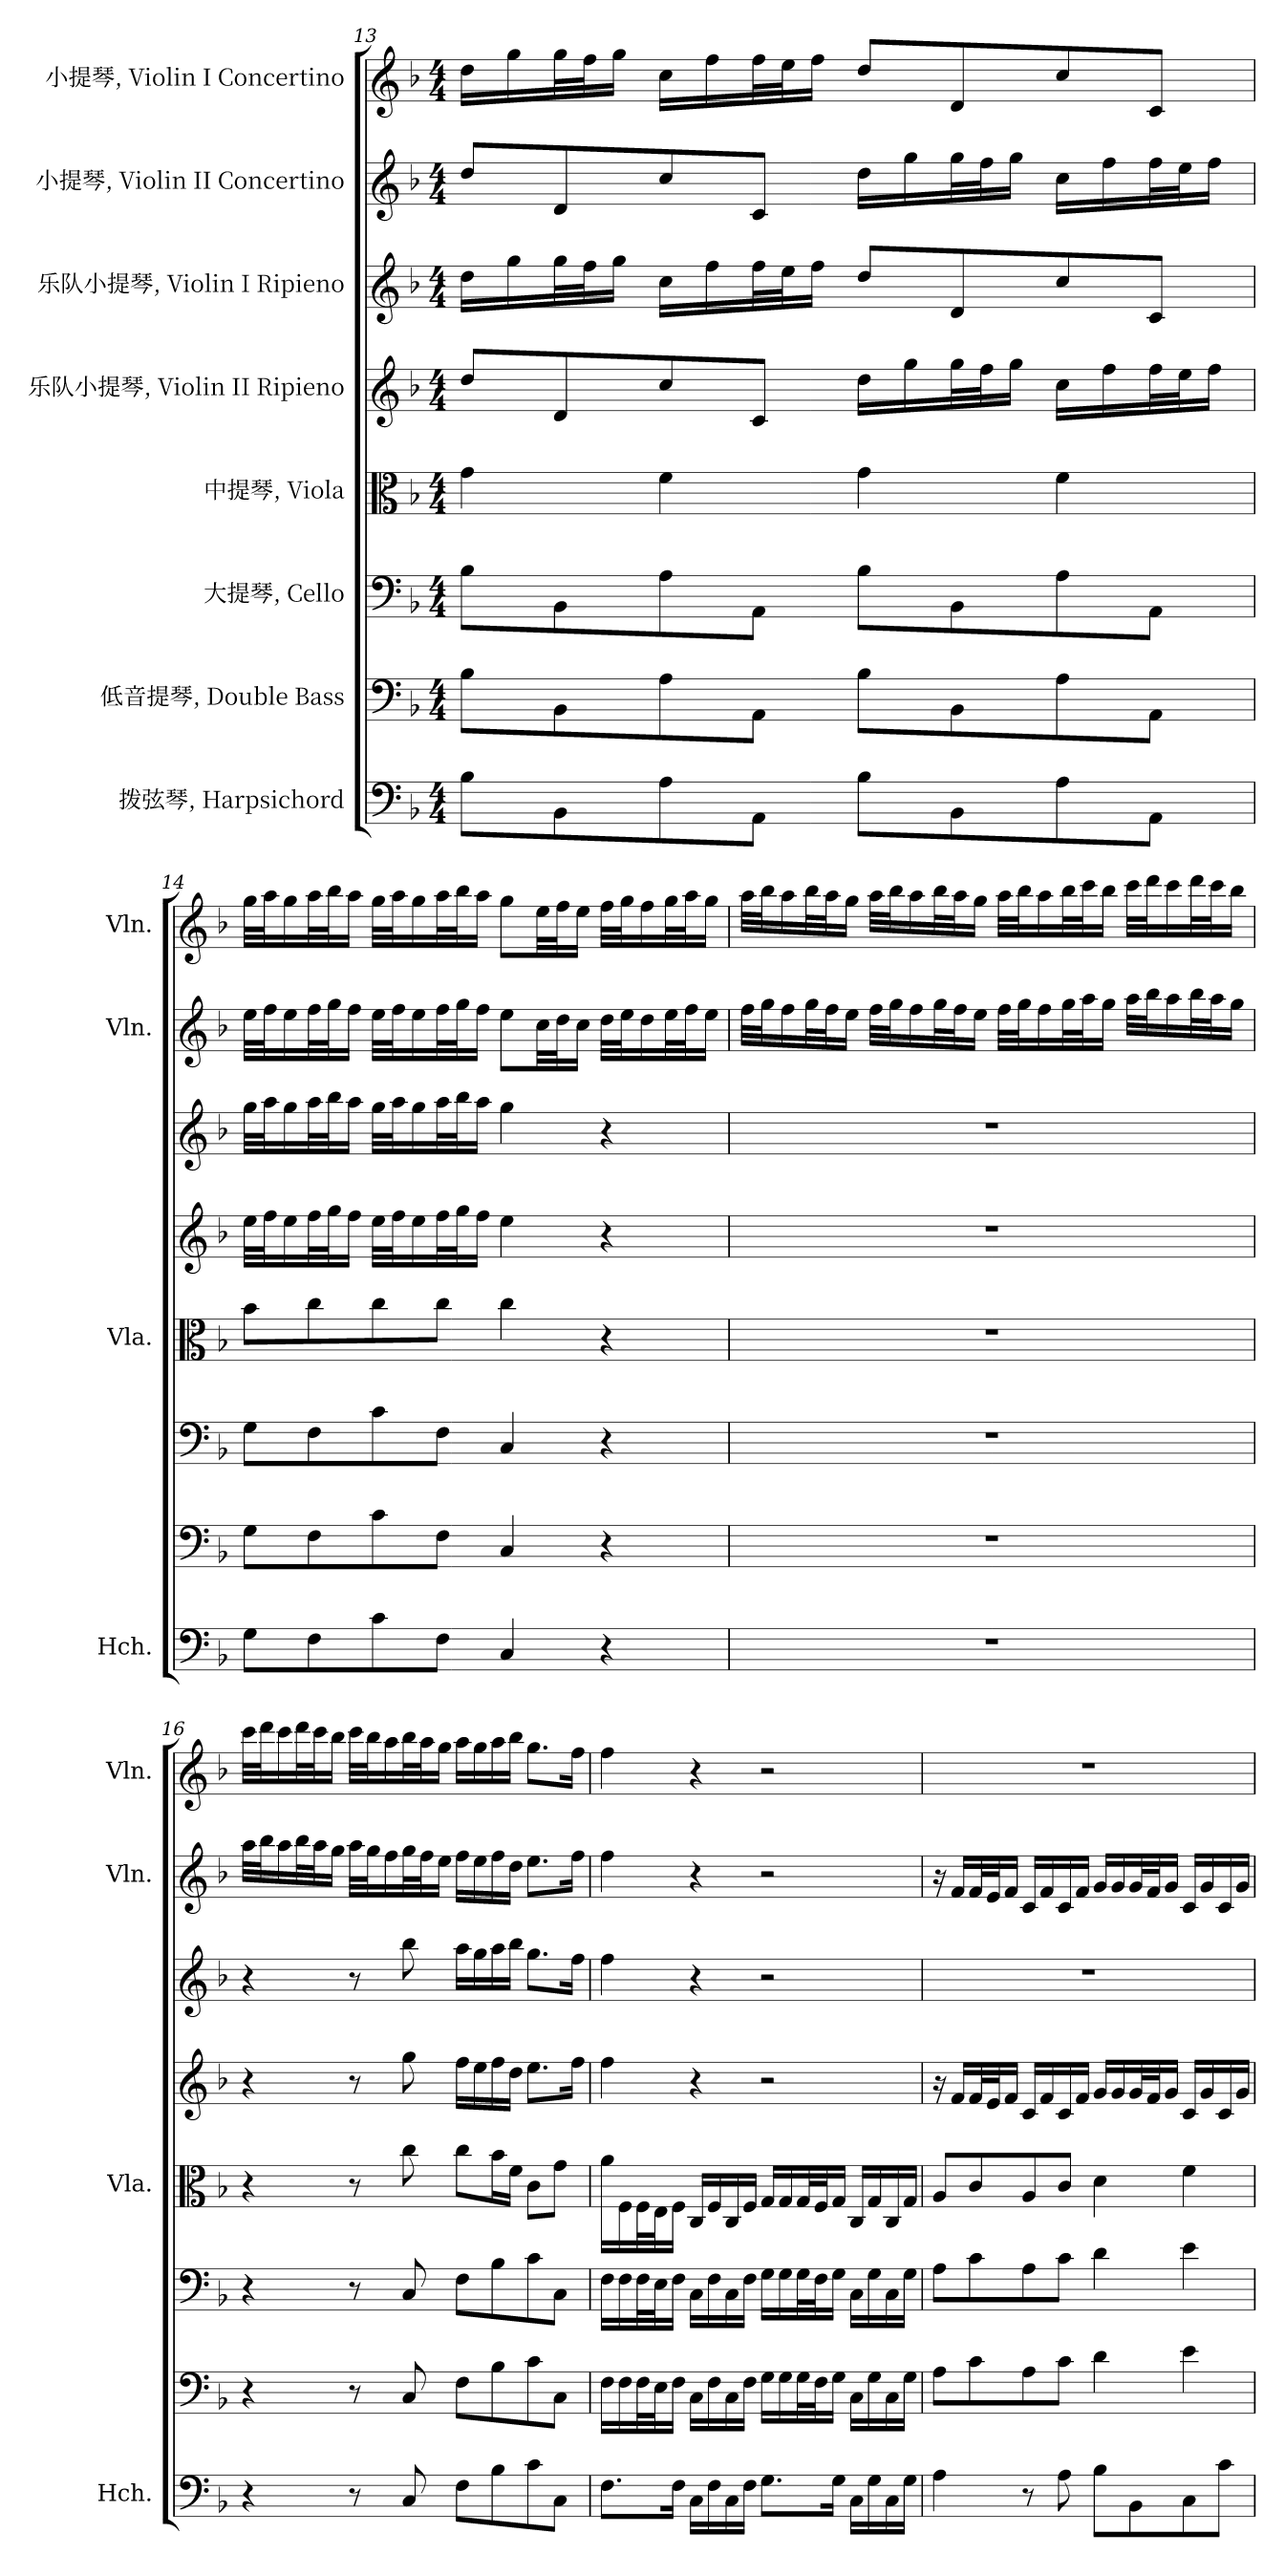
**kern	**kern	**kern	**kern	**kern	**kern	**kern	**kern
*part8	*part7	*part6	*part5	*part4	*part3	*part2	*part1
*staff8	*staff7	*staff6	*staff5	*staff4	*staff3	*staff2	*staff1
*I"拨弦琴, Harpsichord	*I"低音提琴, Double Bass	*I"大提琴, Cello	*I"中提琴, Viola	*I"乐队小提琴, Violin II Ripieno	*I"乐队小提琴, Violin  I Ripieno	*I"小提琴, Violin II Concertino	*I"小提琴, Violin  I Concertino
*I'Hch.	*	*	*I'Vla.	*	*	*I'Vln.	*I'Vln.
!!LO:PB:g=z
*clefF4	*clefF4	*clefF4	*clefC3	*clefG2	*clefG2	*clefG2	*clefG2
*	*ITrd7c12	*	*	*	*	*	*
*k[b-]	*k[b-]	*k[b-]	*k[b-]	*k[b-]	*k[b-]	*k[b-]	*k[b-]
*M4/4	*M4/4	*M4/4	*M4/4	*M4/4	*M4/4	*M4/4	*M4/4
=13	=13	=13	=13	=13	=13	=13	=13
8B-\L	8BB-\L	8B-\L	4g\	8dd/L	16dd\LL	8dd/L	16dd\LL
.	.	.	.	.	16gg\	.	16gg\
8BB-\	8BBB-\	8BB-\	.	8d/	32gg\L	8d/	32gg\L
.	.	.	.	.	32ff\J	.	32ff\J
.	.	.	.	.	16gg\JJ	.	16gg\JJ
8A\	8AA\	8A\	4f\	8cc/	16cc\LL	8cc/	16cc\LL
.	.	.	.	.	16ff\	.	16ff\
8AA\J	8AAA\J	8AA\J	.	8c/J	32ff\L	8c/J	32ff\L
.	.	.	.	.	32ee\J	.	32ee\J
.	.	.	.	.	16ff\JJ	.	16ff\JJ
8B-\L	8BB-\L	8B-\L	4g\	16dd\LL	8dd/L	16dd\LL	8dd/L
.	.	.	.	16gg\	.	16gg\	.
8BB-\	8BBB-\	8BB-\	.	32gg\L	8d/	32gg\L	8d/
.	.	.	.	32ff\J	.	32ff\J	.
.	.	.	.	16gg\JJ	.	16gg\JJ	.
8A\	8AA\	8A\	4f\	16cc\LL	8cc/	16cc\LL	8cc/
.	.	.	.	16ff\	.	16ff\	.
8AA\J	8AAA\J	8AA\J	.	32ff\L	8c/J	32ff\L	8c/J
.	.	.	.	32ee\J	.	32ee\J	.
.	.	.	.	16ff\JJ	.	16ff\JJ	.
=14	=14	=14	=14	=14	=14	=14	=14
8G\L	8GG\L	8G\L	8b-\L	32ee\LLL	32gg\LLL	32ee\LLL	32gg\LLL
.	.	.	.	32ff\J	32aa\J	32ff\J	32aa\J
.	.	.	.	16ee\	16gg\	16ee\	16gg\
8F\	8FF\	8F\	8cc\	32ff\L	32aa\L	32ff\L	32aa\L
.	.	.	.	32gg\J	32bb-\J	32gg\J	32bb-\J
.	.	.	.	16ff\JJ	16aa\JJ	16ff\JJ	16aa\JJ
8c\	8C\	8c\	8cc\	32ee\LLL	32gg\LLL	32ee\LLL	32gg\LLL
.	.	.	.	32ff\J	32aa\J	32ff\J	32aa\J
.	.	.	.	16ee\	16gg\	16ee\	16gg\
8F\J	8FF\J	8F\J	8cc\J	32ff\L	32aa\L	32ff\L	32aa\L
.	.	.	.	32gg\J	32bb-\J	32gg\J	32bb-\J
.	.	.	.	16ff\JJ	16aa\JJ	16ff\JJ	16aa\JJ
4C/	4CC/	4C/	4cc\	4ee\	4gg\	8ee\L	8gg\L
.	.	.	.	.	.	32cc\LL	32ee\LL
.	.	.	.	.	.	32dd\J	32ff\J
.	.	.	.	.	.	16cc\JJ	16ee\JJ
4r	4r	4r	4r	4r	4r	32dd\LLL	32ff\LLL
.	.	.	.	.	.	32ee\J	32gg\J
.	.	.	.	.	.	16dd\	16ff\
.	.	.	.	.	.	32ee\L	32gg\L
.	.	.	.	.	.	32ff\J	32aa\J
.	.	.	.	.	.	16ee\JJ	16gg\JJ
!!LO:PB:g=z
=15	=15	=15	=15	=15	=15	=15	=15
1r	1r	1r	1r	1r	1r	32ff\LLL	32aa\LLL
.	.	.	.	.	.	32gg\J	32bb-\J
.	.	.	.	.	.	16ff\	16aa\
.	.	.	.	.	.	32gg\L	32bb-\L
.	.	.	.	.	.	32ff\J	32aa\J
.	.	.	.	.	.	16ee\JJ	16gg\JJ
.	.	.	.	.	.	32ff\LLL	32aa\LLL
.	.	.	.	.	.	32gg\J	32bb-\J
.	.	.	.	.	.	16ff\	16aa\
.	.	.	.	.	.	32gg\L	32bb-\L
.	.	.	.	.	.	32ff\J	32aa\J
.	.	.	.	.	.	16ee\JJ	16gg\JJ
.	.	.	.	.	.	32ff\LLL	32aa\LLL
.	.	.	.	.	.	32gg\J	32bb-\J
.	.	.	.	.	.	16ff\	16aa\
.	.	.	.	.	.	32gg\L	32bb-\L
.	.	.	.	.	.	32aa\J	32ccc\J
.	.	.	.	.	.	16gg\JJ	16bb-\JJ
.	.	.	.	.	.	32aa\LLL	32ccc\LLL
.	.	.	.	.	.	32bb-\J	32ddd\J
.	.	.	.	.	.	16aa\	16ccc\
.	.	.	.	.	.	32bb-\L	32ddd\L
.	.	.	.	.	.	32aa\J	32ccc\J
.	.	.	.	.	.	16gg\JJ	16bb-\JJ
!!LO:PB:g=z
=16	=16	=16	=16	=16	=16	=16	=16
4r	4r	4r	4r	4r	4r	32aa\LLL	32ccc\LLL
.	.	.	.	.	.	32bb-\J	32ddd\J
.	.	.	.	.	.	16aa\	16ccc\
.	.	.	.	.	.	32bb-\L	32ddd\L
.	.	.	.	.	.	32aa\J	32ccc\J
.	.	.	.	.	.	16gg\JJ	16bb-\JJ
8r	8r	8r	8r	8r	8r	32aa\LLL	32ccc\LLL
.	.	.	.	.	.	32gg\J	32bb-\J
.	.	.	.	.	.	16ff\	16aa\
8C/	8CC/	8C/	8cc\	8gg\	8bb-\	32gg\L	32bb-\L
.	.	.	.	.	.	32ff\J	32aa\J
.	.	.	.	.	.	16ee\JJ	16gg\JJ
8F\L	8FF\L	8F\L	8cc\L	16ff\LL	16aa\LL	16ff\LL	16aa\LL
.	.	.	.	16ee\	16gg\	16ee\	16gg\
8B-\	8BB-\	8B-\	16b-\L	16ff\	16aa\	16ff\	16aa\
.	.	.	16f\JJ	16dd\JJ	16bb-\JJ	16dd\JJ	16bb-\JJ
8c\	8C\	8c\	8c\L	8.ee\L	8.gg\L	8.ee\L	8.gg\L
8C\J	8CC\J	8C\J	8g\J	.	.	.	.
.	.	.	.	16ff\Jk	16ff\Jk	16ff\Jk	16ff\Jk
=17	=17	=17	=17	=17	=17	=17	=17
8.F\L	16FF\LL	16F\LL	16a\LL	4ff\	4ff\	4ff\	4ff\
.	16FF\	16F\	16F\	.	.	.	.
.	32FF\L	32F\L	32F\L	.	.	.	.
.	32EE\J	32E\J	32E\J	.	.	.	.
16F\Jk	16FF\JJ	16F\JJ	16F\JJ	.	.	.	.
16C\LL	16CC\LL	16C\LL	16C/LL	4r	4r	4r	4r
16F\	16FF\	16F\	16F/	.	.	.	.
16C\	16CC\	16C\	16C/	.	.	.	.
16F\JJ	16FF\JJ	16F\JJ	16F/JJ	.	.	.	.
8.G\L	16GG\LL	16G\LL	16G/LL	2r	2r	2r	2r
.	16GG\	16G\	16G/	.	.	.	.
.	32GG\L	32G\L	32G/L	.	.	.	.
.	32FF\J	32F\J	32F/J	.	.	.	.
16G\Jk	16GG\JJ	16G\JJ	16G/JJ	.	.	.	.
16C\LL	16CC\LL	16C\LL	16C/LL	.	.	.	.
16G\	16GG\	16G\	16G/	.	.	.	.
16C\	16CC\	16C\	16C/	.	.	.	.
16G\JJ	16GG\JJ	16G\JJ	16G/JJ	.	.	.	.
!!LO:PB:g=z
=18	=18	=18	=18	=18	=18	=18	=18
4A\	8AA\L	8A\L	8A/L	16r	1r	16r	1r
.	.	.	.	16f/LL	.	16f/LL	.
.	8C\	8c\	8c/	32f/L	.	32f/L	.
.	.	.	.	32e/J	.	32e/J	.
.	.	.	.	16f/JJ	.	16f/JJ	.
8r	8AA\	8A\	8A/	16c/LL	.	16c/LL	.
.	.	.	.	16f/	.	16f/	.
8A\	8C\J	8c\J	8c/J	16c/	.	16c/	.
.	.	.	.	16f/JJ	.	16f/JJ	.
8B-\L	4D\	4d\	4d\	16g/LL	.	16g/LL	.
.	.	.	.	16g/	.	16g/	.
8BB-\	.	.	.	32g/L	.	32g/L	.
.	.	.	.	32f/J	.	32f/J	.
.	.	.	.	16g/JJ	.	16g/JJ	.
8C\	4E\	4e\	4f\	16c/LL	.	16c/LL	.
.	.	.	.	16g/	.	16g/	.
8c\J	.	.	.	16c/	.	16c/	.
.	.	.	.	16g/JJ	.	16g/JJ	.
=	=	=	=	=	=	=	=
*-	*-	*-	*-	*-	*-	*-	*-
